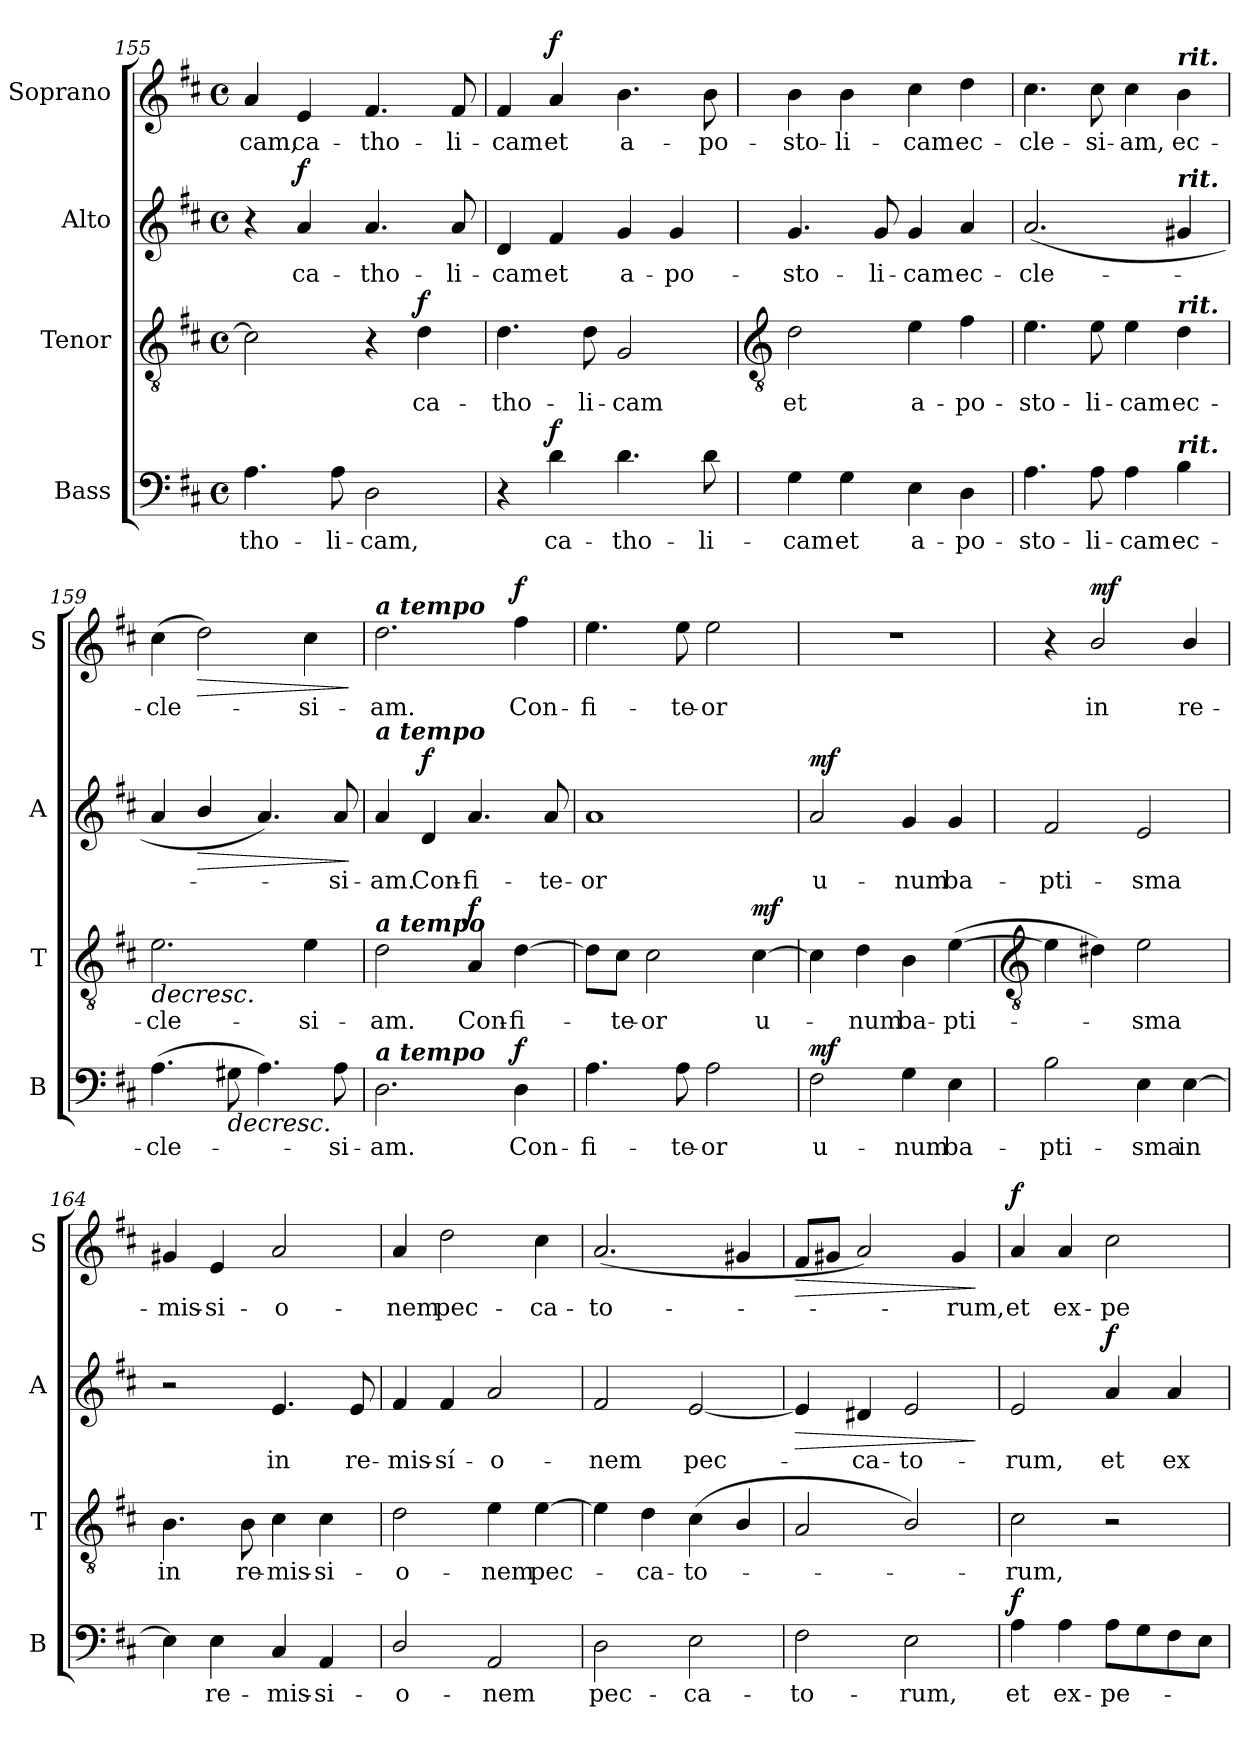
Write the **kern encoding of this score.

**kern	**text	**dynam	**kern	**text	**dynam	**kern	**text	**dynam	**kern	**text	**dynam
*part4	*part4	*part4	*part3	*part3	*part3	*part2	*part2	*part2	*part1	*part1	*part1
*staff4	*staff4	*staff4	*staff3	*staff3	*staff3	*staff2	*staff2	*staff2	*staff1	*staff1	*staff1
*I"Bass	*	*	*I"Tenor	*	*	*I"Alto	*	*	*I"Soprano	*	*
*I'B	*	*	*I'T	*	*	*I'A	*	*	*I'S	*	*
*clefF4	*	*	*clefGv2	*	*	*clefG2	*	*	*clefG2	*	*
*k[f#c#]	*	*	*k[f#c#]	*	*	*k[f#c#]	*	*	*k[f#c#]	*	*
*D:	*	*	*D:	*	*	*D:	*	*	*D:	*	*
*M4/4	*	*	*M4/4	*	*	*M4/4	*	*	*M4/4	*	*
*met(c)	*	*	*met(c)	*	*	*met(c)	*	*	*met(c)	*	*
=155	=155	=155	=155	=155	=155	=155	=155	=155	=155	=155	=155
!	!LO:LY:b	!	!	!	!	!	!	!	!	!LO:LY:b	!
4.A	-tho-	.	2c#]	.	.	4r	.	.	4a	-cam,	.
!	!	!	!	!	!	!	!LO:LY:b	!LO:DY:b	!	!LO:LY:b	!
.	.	.	.	.	.	4a	ca-	f	4e	ca-	.
!	!LO:LY:b	!	!	!	!	!	!	!	!	!	!
8A	-li-	.	.	.	.	.	.	.	.	.	.
!	!LO:LY:b	!	!	!	!	!	!LO:LY:b	!	!	!LO:LY:b	!
2D	-cam,	.	4r	.	.	4.a	-tho-	.	4.f#	-tho-	.
!	!	!	!	!LO:LY:b	!LO:DY:b	!	!	!	!	!	!
.	.	.	4d	ca-	f	.	.	.	.	.	.
!	!	!	!	!	!	!	!LO:LY:b	!	!	!LO:LY:b	!
.	.	.	.	.	.	8a	-li-	.	8f#	-li-	.
=156	=156	=156	=156	=156	=156	=156	=156	=156	=156	=156	=156
!	!	!	!	!LO:LY:b	!	!	!LO:LY:b	!	!	!LO:LY:b	!
4r	.	.	4.d	-tho-	.	4d	-cam	.	4f#	-cam	.
!	!LO:LY:b	!LO:DY:b	!	!	!	!	!LO:LY:b	!	!	!LO:LY:b	!LO:DY:b
4d	ca-	f	.	.	.	4f#	et	.	4a	et	f
!	!	!	!	!LO:LY:b	!	!	!	!	!	!	!
.	.	.	8d	-li-	.	.	.	.	.	.	.
!	!LO:LY:b	!	!	!LO:LY:b	!	!	!LO:LY:b	!	!	!LO:LY:b	!
4.d	-tho-	.	2G	-cam	.	4g	a-	.	4.b	a-	.
!	!	!	!	!	!	!	!LO:LY:b	!	!	!	!
.	.	.	.	.	.	4g	-po-	.	.	.	.
!	!LO:LY:b	!	!	!	!	!	!	!	!	!LO:LY:b	!
8d	-li-	.	.	.	.	.	.	.	8b	-po-	.
!!LO:LB:g=z
=157	=157	=157	=157	=157	=157	=157	=157	=157	=157	=157	=157
*	*	*	*clefGv2	*	*	*	*	*	*	*	*
!	!LO:LY:b	!	!	!LO:LY:b	!	!	!LO:LY:b	!	!	!LO:LY:b	!
4G	-cam	.	2d	et	.	4.g	-sto-	.	4b	-sto-	.
!	!LO:LY:b	!	!	!	!	!	!	!	!	!LO:LY:b	!
4G	et	.	.	.	.	.	.	.	4b	-li-	.
!	!	!	!	!	!	!	!LO:LY:b	!	!	!	!
.	.	.	.	.	.	8g	-li-	.	.	.	.
!	!LO:LY:b	!	!	!LO:LY:b	!	!	!LO:LY:b	!	!	!LO:LY:b	!
4E	a-	.	4e	a-	.	4g	-cam	.	4cc#	-cam	.
!	!LO:LY:b	!	!	!LO:LY:b	!	!	!LO:LY:b	!	!	!LO:LY:b	!
4D	-po-	.	4f#	-po-	.	4a	ec-	.	4dd	ec-	.
=158	=158	=158	=158	=158	=158	=158	=158	=158	=158	=158	=158
!	!LO:LY:b	!	!	!LO:LY:b	!	!	!LO:LY:b	!	!	!LO:LY:b	!
4.A	-sto-	.	4.e	-sto-	.	(<2.a	-cle-	.	4.cc#	-cle-	.
!	!LO:LY:b	!	!	!LO:LY:b	!	!	!	!	!	!LO:LY:b	!
8A	-li-	.	8e	-li-	.	.	.	.	8cc#	-si-	.
!	!LO:LY:b	!	!	!LO:LY:b	!	!	!	!	!	!LO:LY:b	!
4A	-cam	.	4e	-cam	.	.	.	.	4cc#	-am,	.
!	!	!	!	!	!	!	!	!	!LO:TX:a:Bi:t=rit.	!	!
!	!	!	!	!	!	!LO:TX:a:Bi:t=rit.	!	!	!	!	!
!	!	!	!LO:TX:a:Bi:t=rit.	!	!	!	!	!	!	!	!
!LO:TX:a:Bi:t=rit.	!	!	!	!	!	!	!	!	!	!	!
!	!LO:LY:b	!	!	!LO:LY:b	!	!	!	!	!	!LO:LY:b	!
4B	ec-	.	4d	ec-	.	4g#X	.	.	4b	ec-	.
=159	=159	=159	=159	=159	=159	=159	=159	=159	=159	=159	=159
!	!LO:LY:b	!	!	!LO:LY:b	!LO:HP:b	!	!	!	!	!LO:LY:b	!
(>4.A	-cle-	.	2.e	-cle-	>	4a	.	.	(>4cc#	-cle-	.
!	!	!	!	!	!	!	!	!LO:HP:b	!	!	!LO:HP:b
.	.	.	.	.	.	4b/	.	>	2dd)	.	>
!	!	!LO:HP:b	!	!	!	!	!	!	!	!	!
8G#X	.	>	.	.	.	.	.	.	.	.	.
4.A)	.	.	.	.	.	4.a)	.	.	.	.	.
!	!	!	!	!LO:LY:b	!	!	!	!	!	!LO:LY:b	!
.	.	.	4e	-si-	.	.	.	.	4cc#	si-	.
!	!LO:LY:b	!	!	!	!	!	!LO:LY:b	!	!	!	!
8A	si-	.	.	.	.	8a	si-	.	.	.	.
.	.	.	.	.	.	.	.	]	.	.	]
=160	=160	=160	=160	=160	=160	=160	=160	=160	=160	=160	=160
!	!	!	!	!	!	!	!	!	!LO:TX:a:Bi:t=a tempo	!	!
!	!	!	!	!	!	!LO:TX:a:Bi:t=a tempo	!	!	!	!	!
!	!	!	!LO:TX:a:Bi:t=a tempo	!	!	!	!	!	!	!	!
!LO:TX:a:Bi:t=a tempo	!	!	!	!	!	!	!	!	!	!	!
!	!LO:LY:b	!	!	!LO:LY:b	!	!	!LO:LY:b	!	!	!LO:LY:b	!
2.D	-am.	.	2d	-am.	.	4a	-am.	.	2.dd	-am.	.
!	!	!	!	!	!	!	!LO:LY:b	!LO:DY:b	!	!	!
.	.	.	.	.	.	4d	Con-	f	.	.	.
!	!	!	!	!LO:LY:b	!LO:DY:b	!	!LO:LY:b	!	!	!	!
.	.	.	4A	Con-	f	4.a	-fi-	.	.	.	.
!	!LO:LY:b	!LO:DY:b	!	!LO:LY:b	!	!	!	!	!	!LO:LY:b	!LO:DY:b
4D	Con-	f	[4d	-fi-	.	.	.	.	4ff#	Con-	f
!	!	!	!	!	!	!	!LO:LY:b	!	!	!	!
.	.	.	.	.	.	8a	-te-	.	.	.	.
=161	=161	=161	=161	=161	=161	=161	=161	=161	=161	=161	=161
!	!LO:LY:b	!	!	!	!	!	!LO:LY:b	!	!	!LO:LY:b	!
4.A	-fi-	.	8d\L]	.	.	1a	-or	.	4.ee	-fi-	.
!	!	!	!	!LO:LY:b	!	!	!	!	!	!	!
.	.	.	8c#\J	te-	.	.	.	.	.	.	.
!	!	!	!	!LO:LY:b	!	!	!	!	!	!	!
.	.	.	2c#	-or	.	.	.	.	.	.	.
!	!LO:LY:b	!	!	!	!	!	!	!	!	!LO:LY:b	!
8A	-te-	.	.	.	.	.	.	.	8ee	-te-	.
!	!LO:LY:b	!	!	!	!	!	!	!	!	!LO:LY:b	!
2A	-or	.	.	.	.	.	.	.	2ee	-or	.
!	!	!	!	!LO:LY:b	!LO:DY:b	!	!	!	!	!	!
.	.	.	[4c#	u-	mf	.	.	.	.	.	.
=162	=162	=162	=162	=162	=162	=162	=162	=162	=162	=162	=162
!	!LO:LY:b	!LO:DY:b	!	!	!	!	!LO:LY:b	!LO:DY:b	!	!	!
2F#	u-	mf	4c#]	.	.	2a	u-	mf	1r	.	.
!	!	!	!	!LO:LY:b	!	!	!	!	!	!	!
.	.	.	4d	num	.	.	.	.	.	.	.
!	!LO:LY:b	!	!	!LO:LY:b	!	!	!LO:LY:b	!	!	!	!
4G	-num	.	4B	ba-	.	4g	-num	.	.	.	.
!	!LO:LY:b	!	!	!LO:LY:b	!	!	!LO:LY:b	!	!	!	!
4E	ba-	.	(>[4e	-pti-	.	4g	ba-	.	.	.	.
!!LO:LB:g=z
=163	=163	=163	=163	=163	=163	=163	=163	=163	=163	=163	=163
*	*	*	*clefGv2	*	*	*	*	*	*	*	*
!	!LO:LY:b	!	!	!	!	!	!LO:LY:b	!	!	!	!
2B	-pti-	.	4e]	.	.	2f#	-pti-	.	4r	.	.
!	!	!	!	!	!	!	!	!	!	!LO:LY:b	!LO:DY:b
.	.	.	4d#X)	.	.	.	.	.	2b/	in	mf
!	!LO:LY:b	!	!	!LO:LY:b	!	!	!LO:LY:b	!	!	!	!
4E	-sma	.	2e	sma	.	2e	-sma	.	.	.	.
!	!LO:LY:b	!	!	!	!	!	!	!	!	!LO:LY:b	!
[4E	in	.	.	.	.	.	.	.	4b/	re-	.
=164	=164	=164	=164	=164	=164	=164	=164	=164	=164	=164	=164
!	!	!	!	!LO:LY:b	!	!	!	!	!	!LO:LY:b	!
4E]	.	.	4.B	in	.	2r	.	.	4g#X	-mis-	.
!	!LO:LY:b	!	!	!	!	!	!	!	!	!LO:LY:b	!
4E	re-	.	.	.	.	.	.	.	4e	-si-	.
!	!	!	!	!LO:LY:b	!	!	!	!	!	!	!
.	.	.	8B	re-	.	.	.	.	.	.	.
!	!LO:LY:b	!	!	!LO:LY:b	!	!	!LO:LY:b	!	!	!LO:LY:b	!
4C#	-mis-	.	4c#	-mis-	.	4.e	in	.	2a	-o-	.
!	!LO:LY:b	!	!	!LO:LY:b	!	!	!	!	!	!	!
4AA	-si-	.	4c#	-si-	.	.	.	.	.	.	.
!	!	!	!	!	!	!	!LO:LY:b	!	!	!	!
.	.	.	.	.	.	8e	re-	.	.	.	.
=165	=165	=165	=165	=165	=165	=165	=165	=165	=165	=165	=165
!	!LO:LY:b	!	!	!LO:LY:b	!	!	!LO:LY:b	!	!	!LO:LY:b	!
2D/	-o-	.	2d	-o-	.	4f#	-mis-	.	4a	-nem	.
!	!	!	!	!	!	!	!LO:LY:b	!	!	!LO:LY:b	!
.	.	.	.	.	.	4f#	-sí-	.	2dd	pec-	.
!	!LO:LY:b	!	!	!LO:LY:b	!	!	!LO:LY:b	!	!	!	!
2AA	-nem	.	4e	-nem	.	2a	-o-	.	.	.	.
!	!	!	!	!LO:LY:b	!	!	!	!	!	!LO:LY:b	!
.	.	.	[4e	pec-	.	.	.	.	4cc#	-ca-	.
=166	=166	=166	=166	=166	=166	=166	=166	=166	=166	=166	=166
!	!LO:LY:b	!	!	!	!	!	!LO:LY:b	!	!	!LO:LY:b	!
2D	pec-	.	4e]	.	.	2f#	-nem	.	(<2.a	-to-	.
!	!	!	!	!LO:LY:b	!	!	!	!	!	!	!
.	.	.	4d	ca-	.	.	.	.	.	.	.
!	!LO:LY:b	!	!	!LO:LY:b	!	!	!LO:LY:b	!	!	!	!
2E	-ca-	.	(<4c#	-to-	.	[2e	pec-	.	.	.	.
.	.	.	4B/	.	.	.	.	.	4g#X	.	.
=167	=167	=167	=167	=167	=167	=167	=167	=167	=167	=167	=167
!	!LO:LY:b	!	!	!	!	!	!	!LO:HP:b	!	!	!LO:HP:b
2F#	-to-	.	2A/	.	.	4e]	.	>	8f#L	.	>
.	.	.	.	.	.	.	.	.	8g#XJ	.	.
!	!	!	!	!	!	!	!LO:LY:b	!	!	!	!
.	.	.	.	.	.	4d#X	ca-	.	2a)	.	.
!	!LO:LY:b	!	!	!	!	!	!LO:LY:b	!	!	!	!
2E	-rum,	.	2B/)	.	.	2e	-to-	.	.	.	.
!	!	!	!	!	!	!	!	!	!	!LO:LY:b	!
.	.	.	.	.	.	.	.	.	4g#	rum,	.
.	.	]	.	.	]	.	.	]	.	.	]
=168	=168	=168	=168	=168	=168	=168	=168	=168	=168	=168	=168
!	!LO:LY:b	!LO:DY:b	!	!LO:LY:b	!	!	!LO:LY:b	!	!	!LO:LY:b	!LO:DY:b
4A	et	f	2c#	rum,	.	2e	-rum,	.	4a	et	f
!	!LO:LY:b	!	!	!	!	!	!	!	!	!LO:LY:b	!
4A	ex-	.	.	.	.	.	.	.	4a	ex-	.
!	!LO:LY:b	!	!	!	!	!	!LO:LY:b	!LO:DY:b	!	!LO:LY:b	!
8AL	-pe-	.	2r	.	.	4a	et	f	2cc#	-pe-	.
8G	.	.	.	.	.	.	.	.	.	.	.
!	!	!	!	!	!	!	!LO:LY:b	!	!	!	!
8F#	.	.	.	.	.	4a	ex-	.	.	.	.
8EJ	.	.	.	.	.	.	.	.	.	.	.
=	=	=	=	=	=	=	=	=	=	=	=
*-	*-	*-	*-	*-	*-	*-	*-	*-	*-	*-	*-
